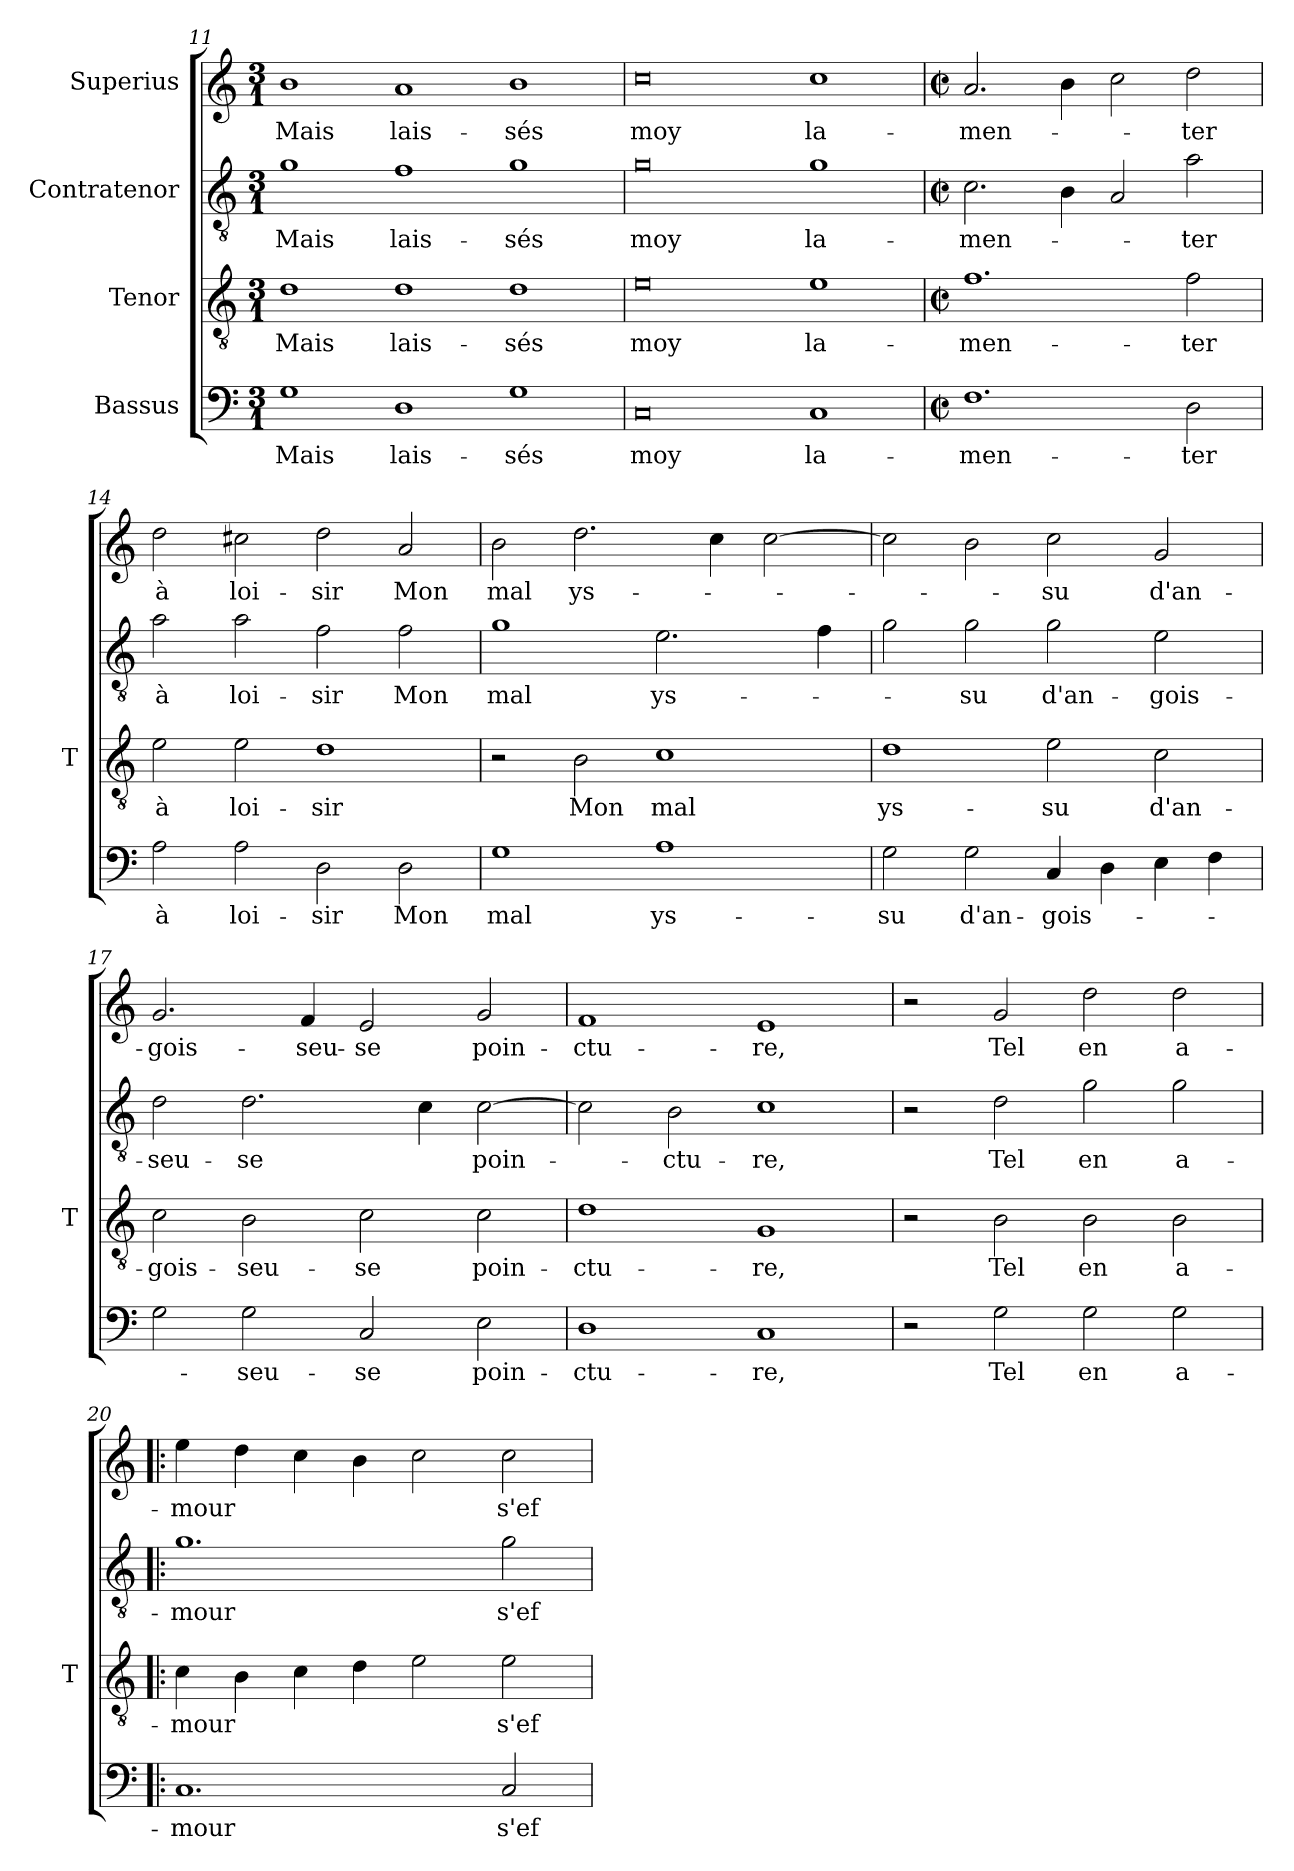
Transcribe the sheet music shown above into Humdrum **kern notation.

**kern	**text	**kern	**text	**kern	**text	**kern	**text
*part4	*part4	*part3	*part3	*part2	*part2	*part1	*part1
*staff4	*staff4	*staff3	*staff3	*staff2	*staff2	*staff1	*staff1
*I"Bassus	*	*I"Tenor	*	*I"Contratenor	*	*I"Superius	*
*	*	*I'T	*	*	*	*	*
!!LO:PB:g=z
*clefF4	*	*clefGv2	*	*clefGv2	*	*clefG2	*
*k[]	*	*k[]	*	*k[]	*	*k[]	*
*C:	*	*C:	*	*C:	*	*C:	*
*M3/1	*	*M3/1	*	*M3/1	*	*M3/1	*
=11	=11	=11	=11	=11	=11	=11	=11
1G	-Mais	1d	-Mais	1g	-Mais	1b	-Mais
1D	lais-	1d	lais-	1f	lais-	1a	lais-
1G	-sés	1d	-sés	1g	-sés	1b	-sés
=12	=12	=12	=12	=12	=12	=12	=12
0C	-moy	0e	-moy	0g	-moy	0cc	-moy
1C	la-	1e	la-	1g	la-	1cc	la-
=13	=13	=13	=13	=13	=13	=13	=13
*M2/2	*	*M2/2	*	*M2/2	*	*M2/2	*
*met(c|)	*	*met(c|)	*	*met(c|)	*	*met(c|)	*
1.F	men-	1.f	men-	2.c	men-	2.a	men-
.	.	.	.	4B	.	4b	.
.	.	.	.	2A	.	2cc	.
2D	-ter	2f	-ter	2a	-ter	2dd	-ter
=14	=14	=14	=14	=14	=14	=14	=14
2A	-à	2e	-à	2a	-à	2dd	-à
2A	loi-	2e	loi-	2a	loi-	2cc#X	loi-
2D	-sir	1d	-sir	2f	-sir	2dd	-sir
2D	-Mon	.	.	2f	-Mon	2a	-Mon
=15	=15	=15	=15	=15	=15	=15	=15
1G	-mal	2r	.	1g	-mal	2b	-mal
.	.	2B	-Mon	.	.	2.dd	ys-
1A	ys-	1c	-mal	2.e	ys-	.	.
.	.	.	.	.	.	4cc	.
.	.	.	.	.	.	[2cc	.
.	.	.	.	4f	.	.	.
=16	=16	=16	=16	=16	=16	=16	=16
2G	-su	1d	ys-	2g	.	2cc]	.
2G	d'an-	.	.	2g	-su	2b	.
4C	gois-	2e	-su	2g	d'an-	2cc	-su
4D	.	.	.	.	.	.	.
4E	.	2c	d'an-	2e	gois-	2g	d'an-
4F	.	.	.	.	.	.	.
=17	=17	=17	=17	=17	=17	=17	=17
2G	.	2c	gois-	2d	seu-	2.g	gois-
2G	seu-	2B	seu-	2.d	-se	.	.
.	.	.	.	.	.	4f	seu-
2C	-se	2c	-se	.	.	2e	-se
.	.	.	.	4c	.	.	.
2E	poin-	2c	poin-	[2c	poin-	2g	poin-
=18	=18	=18	=18	=18	=18	=18	=18
1D	ctu-	1d	ctu-	2c]	.	1f	ctu-
.	.	.	.	2B	ctu-	.	.
1C	-re,	1G	-re,	1c	-re,	1e	-re,
!!LO:PB:g=z
=19	=19	=19	=19	=19	=19	=19	=19
2r	.	2r	.	2r	.	2r	.
2G	-Tel	2B	-Tel	2d	-Tel	2g	-Tel
2G	-en	2B	-en	2g	-en	2dd	-en
2G	a-	2B	a-	2g	a-	2dd	a-
=20!|:	=20!|:	=20!|:	=20!|:	=20!|:	=20!|:	=20!|:	=20!|:
1.C	-mour	4c	-mour	1.g	-mour	4ee	-mour
.	.	4B	.	.	.	4dd	.
.	.	4c	.	.	.	4cc	.
.	.	4d	.	.	.	4b	.
.	.	2e	.	.	.	2cc	.
2C	s'ef-	2e	s'ef-	2g	s'ef-	2cc	s'ef-
=	=	=	=	=	=	=	=
*-	*-	*-	*-	*-	*-	*-	*-
